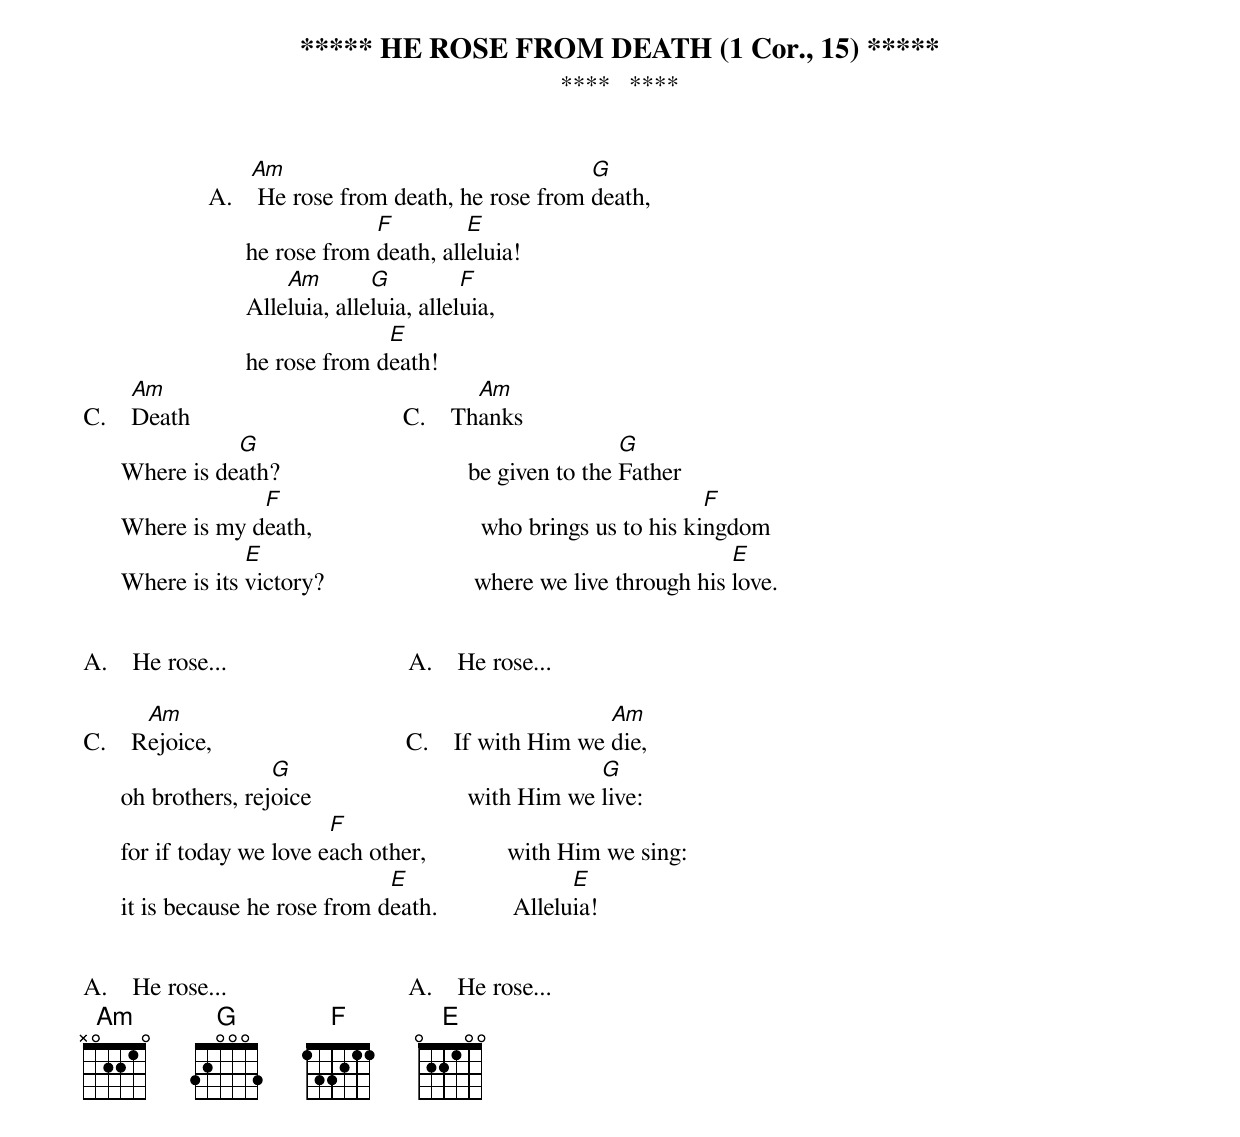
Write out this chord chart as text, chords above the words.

***** HE ROSE FROM DEATH (1 Cor., 15) *****
****   ****
                         Am                                G
                    A.    He rose from death, he rose from death,
                                       F         E
                          he rose from death, alleluia!
                              Am        G          F
                          Alleluia, alleluia, alleluia,
                                        E
                          he rose from death!
      Am                                             Am
C.    Death                                  C.    Thanks
                 G                                                 G
      Where is death?                              be given to the Father
                   F                                                      F
      Where is my death,                           who brings us to his kingdom
                   E                                                         E
      Where is its victory?                        where we live through his love.


A.    He rose...                             A.    He rose...

       Am                                                         Am
C.    Rejoice,                               C.    If with Him we die,
                      G                                        G
      oh brothers, rejoice                         with Him we live:
                            F
      for if today we love each other,             with Him we sing:
                                  E                      E
      it is because he rose from death.            Alleluia!


A.    He rose...                             A.    He rose...
